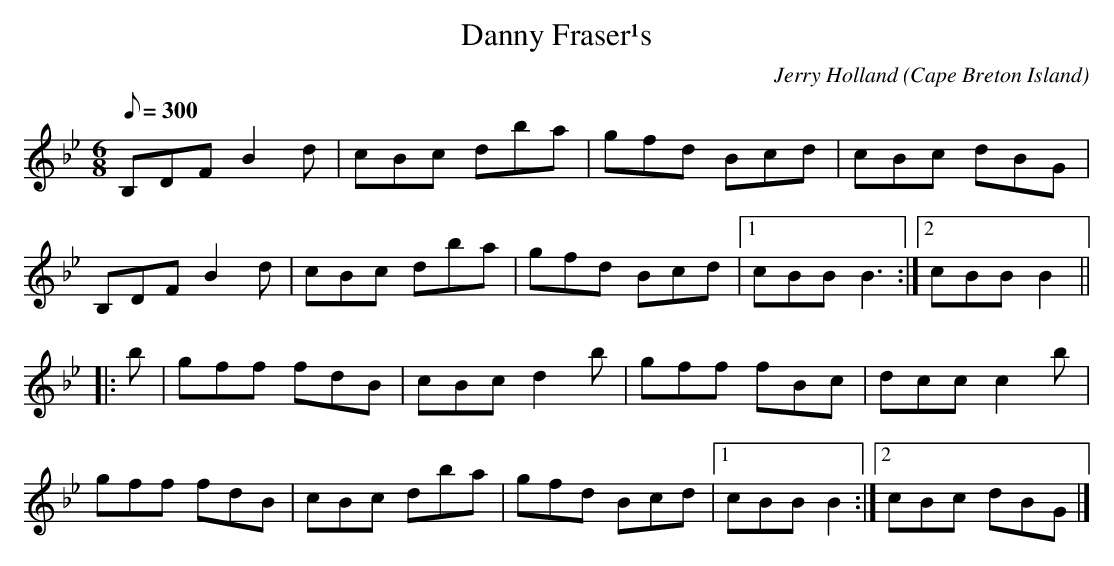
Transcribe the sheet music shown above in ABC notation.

X:1
T:Danny Fraser¹s
C:Jerry Holland
O:Cape Breton Island
L:1/8
Q:300
M:6/8
K:Bb
B,DF B2 d|cBc dba|gfd Bcd|cBc dBG|
B,DF B2 d|cBc dba|gfd Bcd|[1cBB B3:|[2cBB B2||
|:b|gff fdB|cBc d2b|gff fBc|dcc c2 b|
gff fdB|cBc dba|gfd Bcd|[1cBB B2:|[2cBc dBG|]
